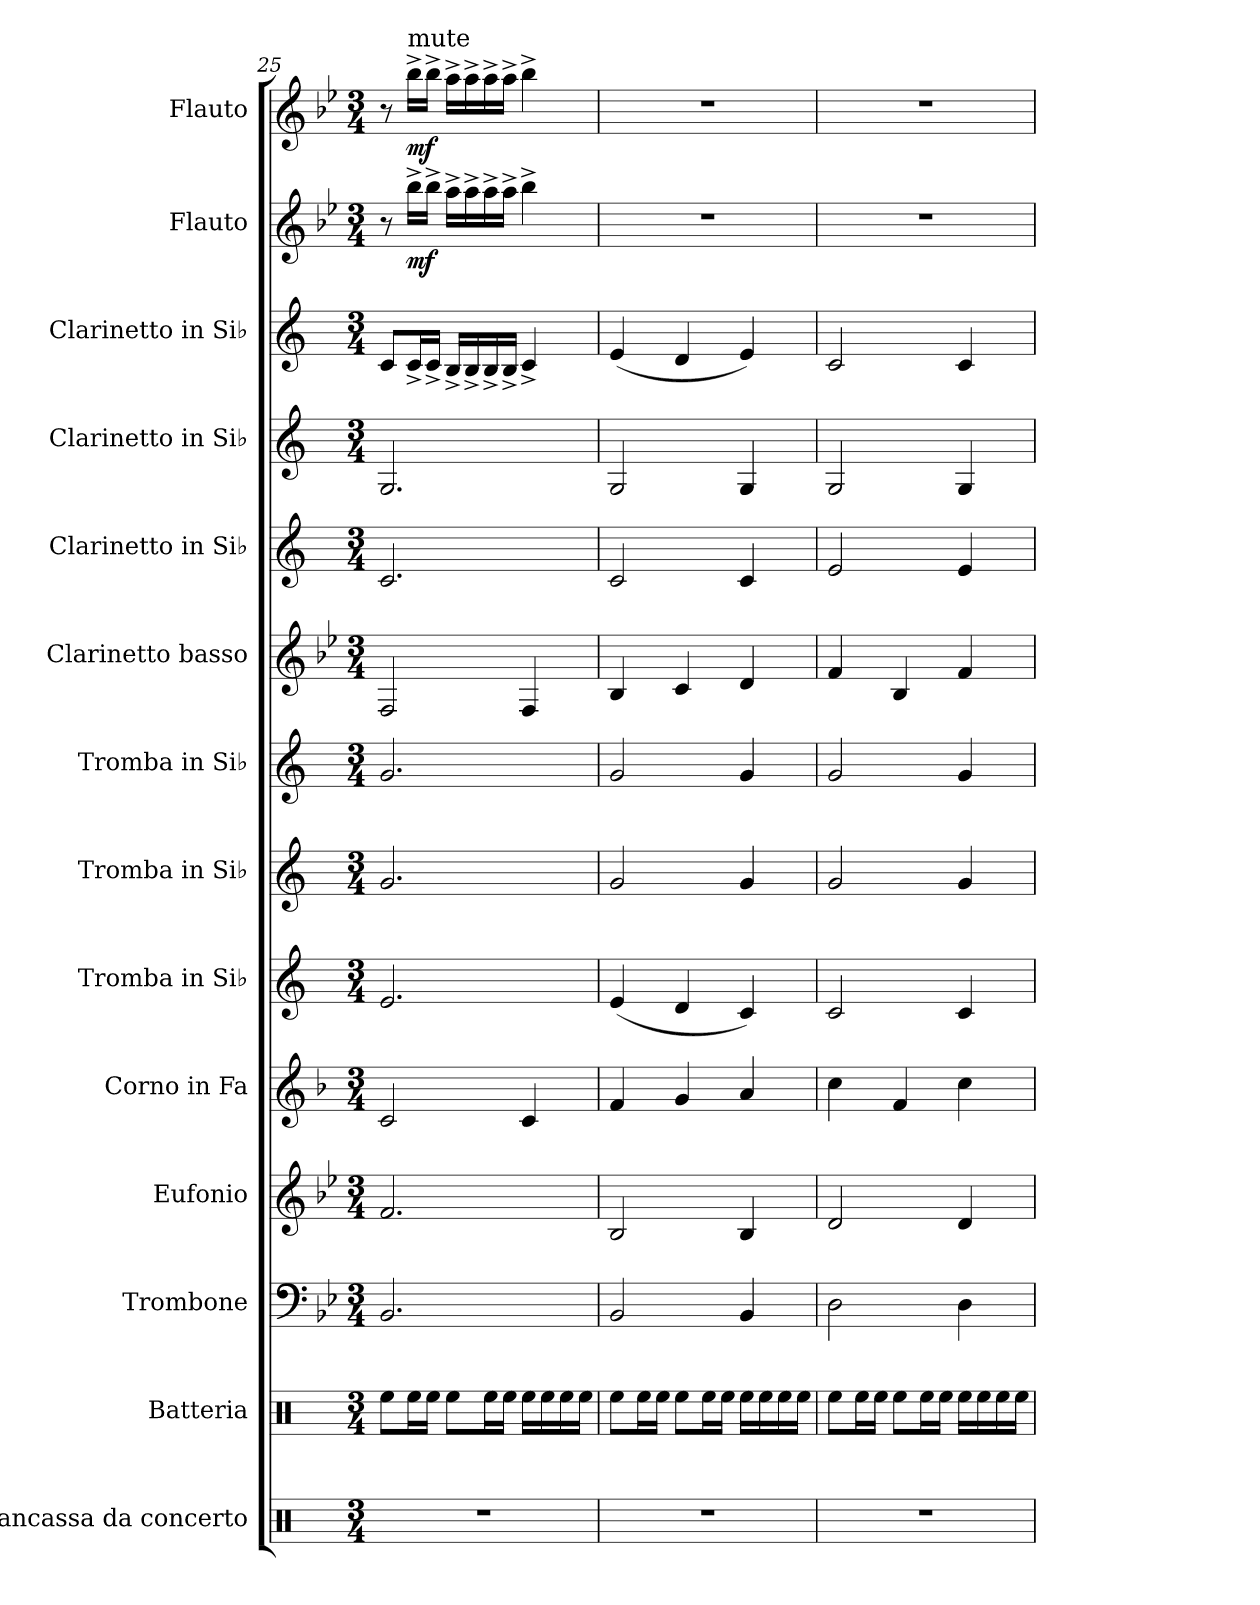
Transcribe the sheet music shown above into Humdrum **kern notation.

**kern	**kern	**kern	**kern	**kern	**kern	**kern	**kern	**kern	**kern	**kern	**kern	**kern	**dynam	**kern	**dynam
*part14	*part13	*part12	*part11	*part10	*part9	*part8	*part7	*part6	*part5	*part4	*part3	*part2	*part2	*part1	*part1
*staff14	*staff13	*staff12	*staff11	*staff10	*staff9	*staff8	*staff7	*staff6	*staff5	*staff4	*staff3	*staff2	*staff2	*staff1	*staff1
*I"Grancassa da concerto	*I"Batteria	*I"Trombone	*I"Eufonio	*I"Corno in Fa	*I"Tromba in Si♭	*I"Tromba in Si♭	*I"Tromba in Si♭	*I"Clarinetto basso	*I"Clarinetto in Si♭	*I"Clarinetto in Si♭	*I"Clarinetto in Si♭	*I"Flauto	*	*I"Flauto	*
*I'Gr. conc.	*I'Batt.	*I'Trb.	*I'Euf.	*I'Cor. Fa	*I'Tr. Si♭	*I'Tr. Si♭	*I'Tr. Si♭	*I'Cl. b.	*I'Cl. Si♭	*I'Cl. Si♭	*I'Cl. Si♭	*I'Fl.	*	*I'Fl.	*
*clefX	*clefX	*clefF4	*clefG2	*clefG2	*clefG2	*clefG2	*clefG2	*clefG2	*clefG2	*clefG2	*clefG2	*clefG2	*	*clefG2	*
*	*	*	*ITrd8c14	*ITrd4c7	*ITrd1c2	*ITrd1c2	*ITrd1c2	*ITrd8c14	*ITrd1c2	*ITrd1c2	*ITrd1c2	*	*	*	*
*k[]	*k[]	*k[b-e-]	*k[b-e-]	*k[b-e-]	*k[b-e-]	*k[b-e-]	*k[b-e-]	*k[b-e-]	*k[b-e-]	*k[b-e-]	*k[b-e-]	*k[b-e-]	*	*k[b-e-]	*
*M3/4	*M3/4	*M3/4	*M3/4	*M3/4	*M3/4	*M3/4	*M3/4	*M3/4	*M3/4	*M3/4	*M3/4	*M3/4	*	*M3/4	*
=25	=25	=25	=25	=25	=25	=25	=25	=25	=25	=25	=25	=25	=25	=25	=25
2.r	8Ree\L	2.BB-/	2.F/	2F/	2.d/	2.f/	2.f/	2FF/	2.B-/	2.F/	8B-/L	8r	.	8r	.
!	!	!	!	!	!	!	!	!	!	!	!	!	!	!LO:TX:a:t=mute	!
!	!	!	!	!	!	!	!	!	!	!	!	!	!LO:DY:b	!	!LO:DY:b
.	16Ree\L	.	.	.	.	.	.	.	.	.	16B-^/L	16bb-^\LL	mf	16bb-^\LL	mf
.	16Ree\JJ	.	.	.	.	.	.	.	.	.	16B-^/JJ	16bb-^\JJ	.	16bb-^\JJ	.
.	8Ree\L	.	.	.	.	.	.	.	.	.	16A^/LL	16aa^\LL	.	16aa^\LL	.
.	.	.	.	.	.	.	.	.	.	.	16A^/	16aa^\	.	16aa^\	.
.	16Ree\L	.	.	.	.	.	.	.	.	.	16A^/	16aa^\	.	16aa^\	.
.	16Ree\JJ	.	.	.	.	.	.	.	.	.	16A^/JJ	16aa^\JJ	.	16aa^\JJ	.
.	16Ree\LL	.	.	4F/	.	.	.	4FF/	.	.	4B-^/	4bb-^\	.	4bb-^\	.
.	16Ree\	.	.	.	.	.	.	.	.	.	.	.	.	.	.
.	16Ree\	.	.	.	.	.	.	.	.	.	.	.	.	.	.
.	16Ree\JJ	.	.	.	.	.	.	.	.	.	.	.	.	.	.
!!LO:PB:g=z
=26	=26	=26	=26	=26	=26	=26	=26	=26	=26	=26	=26	=26	=26	=26	=26
2.r	8Ree\L	2BB-/	2BB-/	4B-/	(<4d/	2f/	2f/	4BB-/	2B-/	2F/	(<4d/	2.r	.	2.r	.
.	16Ree\L	.	.	.	.	.	.	.	.	.	.	.	.	.	.
.	16Ree\JJ	.	.	.	.	.	.	.	.	.	.	.	.	.	.
.	8Ree\L	.	.	4c/	4c/	.	.	4C/	.	.	4c/	.	.	.	.
.	16Ree\L	.	.	.	.	.	.	.	.	.	.	.	.	.	.
.	16Ree\JJ	.	.	.	.	.	.	.	.	.	.	.	.	.	.
.	16Ree\LL	4BB-/	4BB-/	4d/	4B-/)	4f/	4f/	4D/	4B-/	4F/	4d/)	.	.	.	.
.	16Ree\	.	.	.	.	.	.	.	.	.	.	.	.	.	.
.	16Ree\	.	.	.	.	.	.	.	.	.	.	.	.	.	.
.	16Ree\JJ	.	.	.	.	.	.	.	.	.	.	.	.	.	.
=27	=27	=27	=27	=27	=27	=27	=27	=27	=27	=27	=27	=27	=27	=27	=27
2.r	8Ree\L	2D\	2D/	4f\	2B-/	2f/	2f/	4F/	2d/	2F/	2B-/	2.r	.	2.r	.
.	16Ree\L	.	.	.	.	.	.	.	.	.	.	.	.	.	.
.	16Ree\JJ	.	.	.	.	.	.	.	.	.	.	.	.	.	.
.	8Ree\L	.	.	4B-/	.	.	.	4BB-/	.	.	.	.	.	.	.
.	16Ree\L	.	.	.	.	.	.	.	.	.	.	.	.	.	.
.	16Ree\JJ	.	.	.	.	.	.	.	.	.	.	.	.	.	.
.	16Ree\LL	4D\	4D/	4f\	4B-/	4f/	4f/	4F/	4d/	4F/	4B-/	.	.	.	.
.	16Ree\	.	.	.	.	.	.	.	.	.	.	.	.	.	.
.	16Ree\	.	.	.	.	.	.	.	.	.	.	.	.	.	.
.	16Ree\JJ	.	.	.	.	.	.	.	.	.	.	.	.	.	.
=	=	=	=	=	=	=	=	=	=	=	=	=	=	=	=
*-	*-	*-	*-	*-	*-	*-	*-	*-	*-	*-	*-	*-	*-	*-	*-
